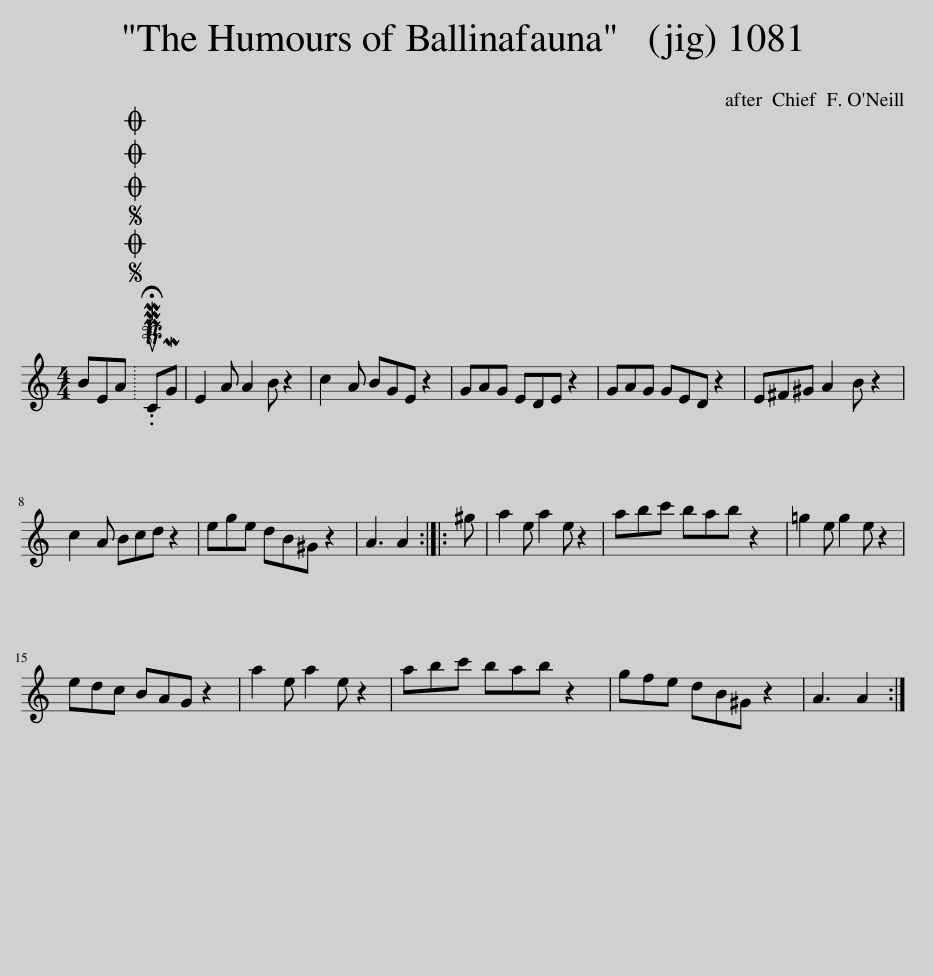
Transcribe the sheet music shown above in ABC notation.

X:1
L:1/8
M:4/4
I:linebreak $
K:C
V:1 treble
V:1
 BEA |SOSOOO .!fermata!PMTuCMG | E2 A A2 B z2 | c2 A BGE z2 | GAG EDE z2 | %5
 GAG GED z2 | E^F^G A2 B z2 |$ c2 A Bcd z2 | ege dB^G z2 | A3 A2 :: %10
 ^g | a2 e a2 e z2 | abc' bab z2 | =g2 e g2 e z2 |$ edc BAG z2 | %15
 a2 e a2 e z2 | abc' bab z2 | gfe dB^G z2 | A3 A2 :| %19
